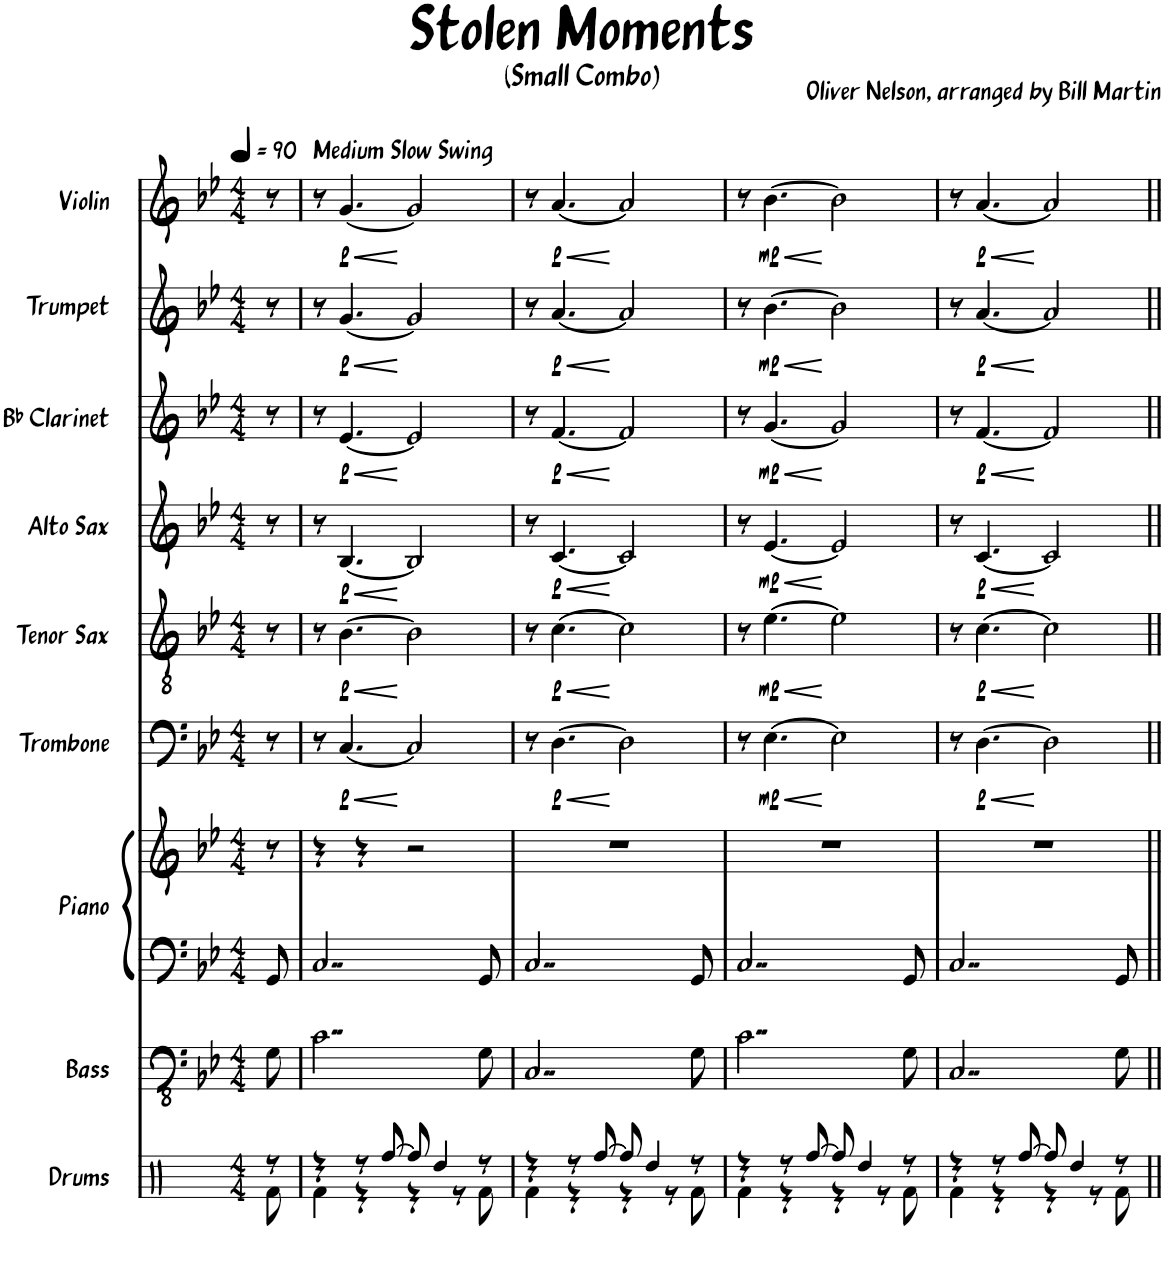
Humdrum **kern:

**kern	**kern	**kern	**kern	**kern	**dynam	**kern	**dynam	**kern	**dynam	**kern	**dynam	**kern	**dynam	**kern	**dynam
*part9	*part8	*part7	*part7	*part6	*part6	*part5	*part5	*part4	*part4	*part3	*part3	*part2	*part2	*part1	*part1
*staff10	*staff9	*staff8	*staff7	*staff6	*staff6	*staff5	*staff5	*staff4	*staff4	*staff3	*staff3	*staff2	*staff2	*staff1	*staff1
*I"Drums	*I"Bass	*I"Piano	*	*I"Trombone	*	*I"Tenor Sax	*	*I"Alto Sax	*	*I"Bb Clarinet	*	*I"Trumpet	*	*I"Violin	*
*I'Drums	*I'Bass	*I'Piano	*	*I'Tbn.	*	*I'Tenor	*	*I'Alto	*	*I'Bb Cl.	*	*I'Tpt.	*	*I'Vln.	*
*clefX	*clefFv4	*clefF4	*clefG2	*clefF4	*	*clefGv2	*	*clefG2	*	*clefG2	*	*clefG2	*	*clefG2	*
*	*	*	*	*	*	*ITrd8c14	*	*ITrd5c9	*	*ITrd1c2	*	*ITrd1c2	*	*	*
*k[]	*k[b-e-]	*k[b-e-]	*k[b-e-]	*k[b-e-]	*	*k[b-e-]	*	*k[b-e-]	*	*k[b-e-]	*	*k[b-e-]	*	*k[b-e-]	*
*M4/4	*M4/4	*M4/4	*M4/4	*M4/4	*	*M4/4	*	*M4/4	*	*M4/4	*	*M4/4	*	*M4/4	*
*MM90	*MM90	*MM90	*MM90	*MM90	*	*MM90	*	*MM90	*	*MM90	*	*MM90	*	*MM90	*
=1	=1	=1	=1	=1	=1	=1	=1	=1	=1	=1	=1	=1	=1	=1	=1
*^	*	*	*	*	*	*	*	*	*	*	*	*	*	*	*
8r	8Rf\	8GG\	8GG/	8r	8r	.	8r	.	8r	.	8r	.	8r	.	8r	.
=2	=2	=2	=2	=2	=2	=2	=2	=2	=2	=2	=2	=2	=2	=2	=2	=2
!	!	!	!	!	!	!	!	!	!	!	!	!	!	!	!LO:TX:a:B:t=Medium Slow Swing	!
4r	4Rf\	2..C\	2..C/	4r	8r	.	8r	.	8r	.	8r	.	8r	.	8r	.
!	!	!	!	!	!	!LO:HP:b	!	!LO:HP:b	!	!LO:HP:b	!	!LO:HP:b	!	!LO:HP:b	!	!LO:HP:b
!	!	!	!	!	!	!LO:DY:n=1:b	!	!LO:DY:n=1:b	!	!LO:DY:n=1:b	!	!LO:DY:n=1:b	!	!LO:DY:n=1:b	!	!LO:DY:n=1:b
.	.	.	.	.	[4.C/	< p	[4.B-\	< p	[4.B-/	< p	[4.e-/	< p	[4.g/	< p	[4.g/	< p
8r	4r	.	.	4r	.	.	.	.	.	.	.	.	.	.	.	.
[8Rff/	.	.	.	.	.	.	.	.	.	.	.	.	.	.	.	.
8Rff/]	4r	.	.	2r	2C/]	[	2B-\]	[	2B-/]	[	2e-/]	[	2g/]	[	2g/]	[
4Rdd/	.	.	.	.	.	.	.	.	.	.	.	.	.	.	.	.
.	8r	.	.	.	.	.	.	.	.	.	.	.	.	.	.	.
8r	8Rf\	8GG\	8GG/	.	.	.	.	.	.	.	.	.	.	.	.	.
=3	=3	=3	=3	=3	=3	=3	=3	=3	=3	=3	=3	=3	=3	=3	=3	=3
4r	4Rf\	2..CC/	2..C/	1r	8r	.	8r	.	8r	.	8r	.	8r	.	8r	.
!	!	!	!	!	!	!LO:HP:b	!	!LO:HP:b	!	!LO:HP:b	!	!LO:HP:b	!	!LO:HP:b	!	!LO:HP:b
!	!	!	!	!	!	!LO:DY:n=1:b	!	!LO:DY:n=1:b	!	!LO:DY:n=1:b	!	!LO:DY:n=1:b	!	!LO:DY:n=1:b	!	!LO:DY:n=1:b
.	.	.	.	.	[4.D\	< p	[4.c\	< p	[4.c/	< p	[4.f/	< p	[4.a/	< p	[4.a/	< p
8r	4r	.	.	.	.	.	.	.	.	.	.	.	.	.	.	.
[8Rff/	.	.	.	.	.	.	.	.	.	.	.	.	.	.	.	.
8Rff/]	4r	.	.	.	2D\]	[	2c\]	[	2c/]	[	2f/]	[	2a/]	[	2a/]	[
4Rdd/	.	.	.	.	.	.	.	.	.	.	.	.	.	.	.	.
.	8r	.	.	.	.	.	.	.	.	.	.	.	.	.	.	.
8r	8Rf\	8GG\	8GG/	.	.	.	.	.	.	.	.	.	.	.	.	.
=4	=4	=4	=4	=4	=4	=4	=4	=4	=4	=4	=4	=4	=4	=4	=4	=4
4r	4Rf\	2..C\	2..C/	1r	8r	.	8r	.	8r	.	8r	.	8r	.	8r	.
!	!	!	!	!	!	!LO:HP:b	!	!LO:HP:b	!	!LO:HP:b	!	!LO:HP:b	!	!LO:HP:b	!	!LO:HP:b
!	!	!	!	!	!	!LO:DY:n=1:b	!	!LO:DY:n=1:b	!	!LO:DY:n=1:b	!	!LO:DY:n=1:b	!	!LO:DY:n=1:b	!	!LO:DY:n=1:b
.	.	.	.	.	[4.E-\	< mp	[4.e-\	< mp	[4.e-/	< mp	[4.g/	< mp	[4.b-\	< mp	[4.b-\	< mp
8r	4r	.	.	.	.	.	.	.	.	.	.	.	.	.	.	.
[8Rff/	.	.	.	.	.	.	.	.	.	.	.	.	.	.	.	.
8Rff/]	4r	.	.	.	2E-\]	[	2e-\]	[	2e-/]	[	2g/]	[	2b-\]	[	2b-\]	[
4Rdd/	.	.	.	.	.	.	.	.	.	.	.	.	.	.	.	.
.	8r	.	.	.	.	.	.	.	.	.	.	.	.	.	.	.
8r	8Rf\	8GG\	8GG/	.	.	.	.	.	.	.	.	.	.	.	.	.
=5	=5	=5	=5	=5	=5	=5	=5	=5	=5	=5	=5	=5	=5	=5	=5	=5
4r	4Rf\	2..CC/	2..C/	1r	8r	.	8r	.	8r	.	8r	.	8r	.	8r	.
!	!	!	!	!	!	!LO:HP:b	!	!LO:HP:b	!	!LO:HP:b	!	!LO:HP:b	!	!LO:HP:b	!	!LO:HP:b
!	!	!	!	!	!	!LO:DY:n=1:b	!	!LO:DY:n=1:b	!	!LO:DY:n=1:b	!	!LO:DY:n=1:b	!	!LO:DY:n=1:b	!	!LO:DY:n=1:b
.	.	.	.	.	[4.D\	< p	[4.c\	< p	[4.c/	< p	[4.f/	< p	[4.a/	< p	[4.a/	< p
8r	4r	.	.	.	.	.	.	.	.	.	.	.	.	.	.	.
[8Rff/	.	.	.	.	.	.	.	.	.	.	.	.	.	.	.	.
8Rff/]	4r	.	.	.	2D\]	[	2c\]	[	2c/]	[	2f/]	[	2a/]	[	2a/]	[
4Rdd/	.	.	.	.	.	.	.	.	.	.	.	.	.	.	.	.
.	8r	.	.	.	.	.	.	.	.	.	.	.	.	.	.	.
8r	8Rf\	8GG\	8GG/	.	.	.	.	.	.	.	.	.	.	.	.	.
*v	*v	*	*	*	*	*	*	*	*	*	*	*	*	*	*	*
=||	=||	=||	=||	=||	=||	=||	=||	=||	=||	=||	=||	=||	=||	=||	=||
*-	*-	*-	*-	*-	*-	*-	*-	*-	*-	*-	*-	*-	*-	*-	*-
